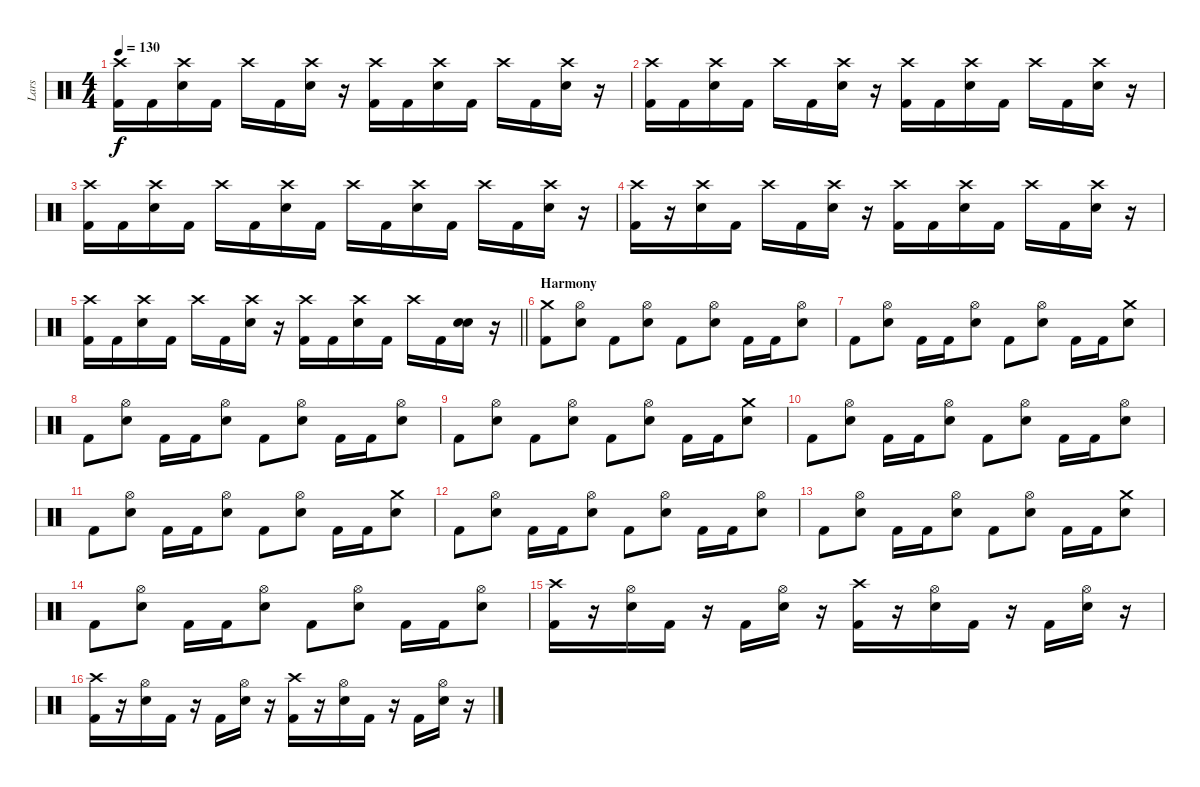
\track ("Lars" "Lars") {instrument percussion}
\staff {score}
\articulation defaults
\ts (4 4)
\tempo 130
\clef neutral
\ks c
("Crash high (hit)" "Kick (hit) 2").16{dy f} "Kick (hit) 2".16 ("Crash high (hit)" "Electric Snare (hit)").16 "Kick (hit) 2".16 "Crash high (hit)".16 "Kick (hit) 2".16 ("Crash high (hit)" "Electric Snare (hit)").16 r.16 ("Crash high (hit)" "Kick (hit) 2").16 "Kick (hit) 2".16 ("Crash high (hit)" "Electric Snare (hit)").16 "Kick (hit) 2".16 "Crash high (hit)".16 "Kick (hit) 2".16 ("Crash high (hit)" "Electric Snare (hit)").16 r.16 |
("Crash high (hit)" "Kick (hit) 2").16 "Kick (hit) 2".16 ("Crash high (hit)" "Electric Snare (hit)").16 "Kick (hit) 2".16 "Crash high (hit)".16 "Kick (hit) 2".16 ("Crash high (hit)" "Electric Snare (hit)").16 r.16 ("Crash high (hit)" "Kick (hit) 2").16 "Kick (hit) 2".16 ("Crash high (hit)" "Electric Snare (hit)").16 "Kick (hit) 2".16 "Crash high (hit)".16 "Kick (hit) 2".16 ("Crash high (hit)" "Electric Snare (hit)").16 r.16 |
("Crash high (hit)" "Kick (hit) 2").16 "Kick (hit) 2".16 ("Crash high (hit)" "Electric Snare (hit)").16 "Kick (hit) 2".16 "Crash high (hit)".16 "Kick (hit) 2".16 ("Crash high (hit)" "Electric Snare (hit)").16 "Kick (hit) 2".16 "Crash high (hit)".16 "Kick (hit) 2".16 ("Crash high (hit)" "Electric Snare (hit)").16 "Kick (hit) 2".16 "Crash high (hit)".16 "Kick (hit) 2".16 ("Crash high (hit)" "Electric Snare (hit)").16 r.16 |
("Crash high (hit)" "Kick (hit) 2").16 r.16 ("Crash high (hit)" "Electric Snare (hit)").16 "Kick (hit) 2".16 "Crash high (hit)".16 "Kick (hit) 2".16 ("Crash high (hit)" "Electric Snare (hit)").16 r.16 ("Crash high (hit)" "Kick (hit) 2").16 "Kick (hit) 2".16 ("Crash high (hit)" "Electric Snare (hit)").16 "Kick (hit) 2".16 "Crash high (hit)".16 "Kick (hit) 2".16 ("Crash high (hit)" "Electric Snare (hit)").16 r.16 |
\barLineRight lightlight
("Crash high (hit)" "Kick (hit) 2").16 "Kick (hit) 2".16 ("Crash high (hit)" "Electric Snare (hit)").16 "Kick (hit) 2".16 "Crash high (hit)".16 "Kick (hit) 2".16 ("Crash high (hit)" "Electric Snare (hit)").16 r.16 ("Crash high (hit)" "Kick (hit) 2").16 "Kick (hit) 2".16 ("Crash high (hit)" "Electric Snare (hit)").16 "Kick (hit) 2".16 "Crash high (hit)".16 "Kick (hit) 2".16 ("Electric Snare (hit)" "Electric Snare (hit)").16 r.16 |
\section ("" "Harmony")
("Crash medium (hit)" "Kick (hit) 2").8 ("Hi-Hat (open)" "Electric Snare (hit)").8 "Kick (hit) 2".8 ("Hi-Hat (open)" "Electric Snare (hit)").8 "Kick (hit) 2".8 ("Hi-Hat (open)" "Electric Snare (hit)").8 "Kick (hit) 2".16 "Kick (hit) 2".16 ("Hi-Hat (open)" "Electric Snare (hit)").8 |
"Kick (hit) 2".8 ("Hi-Hat (open)" "Electric Snare (hit)").8 "Kick (hit) 2".16 "Kick (hit) 2".16 ("Hi-Hat (open)" "Electric Snare (hit)").8 "Kick (hit) 2".8 ("Hi-Hat (open)" "Electric Snare (hit)").8 "Kick (hit) 2".16 "Kick (hit) 2".16 ("Crash medium (hit)" "Electric Snare (hit)").8 |
"Kick (hit) 2".8 ("Hi-Hat (open)" "Electric Snare (hit)").8 "Kick (hit) 2".16 "Kick (hit) 2".16 ("Hi-Hat (open)" "Electric Snare (hit)").8 "Kick (hit) 2".8 ("Hi-Hat (open)" "Electric Snare (hit)").8 "Kick (hit) 2".16 "Kick (hit) 2".16 ("Hi-Hat (open)" "Electric Snare (hit)").8 |
"Kick (hit) 2".8 ("Hi-Hat (open)" "Electric Snare (hit)").8 "Kick (hit) 2".8 ("Hi-Hat (open)" "Electric Snare (hit)").8 "Kick (hit) 2".8 ("Hi-Hat (open)" "Electric Snare (hit)").8 "Kick (hit) 2".16 "Kick (hit) 2".16 ("Crash medium (hit)" "Electric Snare (hit)").8 |
"Kick (hit) 2".8 ("Hi-Hat (open)" "Electric Snare (hit)").8 "Kick (hit) 2".16 "Kick (hit) 2".16 ("Hi-Hat (open)" "Electric Snare (hit)").8 "Kick (hit) 2".8 ("Hi-Hat (open)" "Electric Snare (hit)").8 "Kick (hit) 2".16 "Kick (hit) 2".16 ("Hi-Hat (open)" "Electric Snare (hit)").8 |
"Kick (hit) 2".8 ("Hi-Hat (open)" "Electric Snare (hit)").8 "Kick (hit) 2".16 "Kick (hit) 2".16 ("Hi-Hat (open)" "Electric Snare (hit)").8 "Kick (hit) 2".8 ("Hi-Hat (open)" "Electric Snare (hit)").8 "Kick (hit) 2".16 "Kick (hit) 2".16 ("Crash medium (hit)" "Electric Snare (hit)").8 |
"Kick (hit) 2".8 ("Hi-Hat (open)" "Electric Snare (hit)").8 "Kick (hit) 2".16 "Kick (hit) 2".16 ("Hi-Hat (open)" "Electric Snare (hit)").8 "Kick (hit) 2".8 ("Hi-Hat (open)" "Electric Snare (hit)").8 "Kick (hit) 2".16 "Kick (hit) 2".16 ("Hi-Hat (open)" "Electric Snare (hit)").8 |
"Kick (hit) 2".8 ("Hi-Hat (open)" "Electric Snare (hit)").8 "Kick (hit) 2".16 "Kick (hit) 2".16 ("Hi-Hat (open)" "Electric Snare (hit)").8 "Kick (hit) 2".8 ("Hi-Hat (open)" "Electric Snare (hit)").8 "Kick (hit) 2".16 "Kick (hit) 2".16 ("Crash medium (hit)" "Electric Snare (hit)").8 |
"Kick (hit) 2".8 ("Hi-Hat (open)" "Electric Snare (hit)").8 "Kick (hit) 2".16 "Kick (hit) 2".16 ("Hi-Hat (open)" "Electric Snare (hit)").8 "Kick (hit) 2".8 ("Hi-Hat (open)" "Electric Snare (hit)").8 "Kick (hit) 2".16 "Kick (hit) 2".16 ("Hi-Hat (open)" "Electric Snare (hit)").8 |
("Crash high (hit)" "Kick (hit) 2").16 r.16 ("Hi-Hat (open)" "Electric Snare (hit)").16 "Kick (hit) 2".16 r.16 "Kick (hit) 2".16 ("Hi-Hat (open)" "Electric Snare (hit)").16 r.16 ("Crash high (hit)" "Kick (hit) 2").16 r.16 ("Hi-Hat (open)" "Electric Snare (hit)").16 "Kick (hit) 2".16 r.16 "Kick (hit) 2".16 ("Hi-Hat (open)" "Electric Snare (hit)").16 r.16 |
("Crash high (hit)" "Kick (hit) 2").16 r.16 ("Hi-Hat (open)" "Electric Snare (hit)").16 "Kick (hit) 2".16 r.16 "Kick (hit) 2".16 ("Hi-Hat (open)" "Electric Snare (hit)").16 r.16 ("Crash high (hit)" "Kick (hit) 2").16 r.16 ("Hi-Hat (open)" "Electric Snare (hit)").16 "Kick (hit) 2".16 r.16 "Kick (hit) 2".16 ("Hi-Hat (open)" "Electric Snare (hit)").16 r.16
